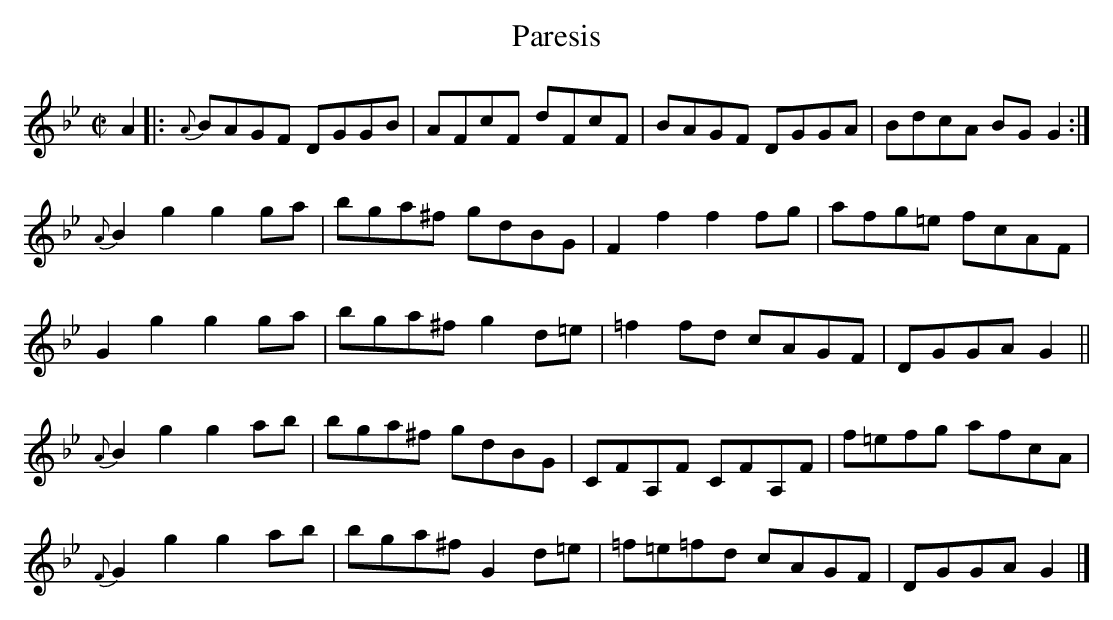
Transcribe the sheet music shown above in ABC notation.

X:1
T:Paresis
L:1/8
M:C|
K:Gm
A2|:{A}BAGF DGGB|AFcF dFcF|BAGF DGGA|BdcA BG G2 :|
{A}B2 g2 g2 ga|bga^f gdBG|F2 f2 f2 fg|afg=e fcAF|
G2 g2 g2 ga|bga^f g2d=e|=f2fd cAGF|DGGA G2||
{A}B2 g2 g2 ab|bga^f gdBG|CFA,F CFA,F|f=efg afcA|
{F}G2 g2 g2 ab|bga^f G2d=e|=f=e=fd cAGF|DGGA G2|]
